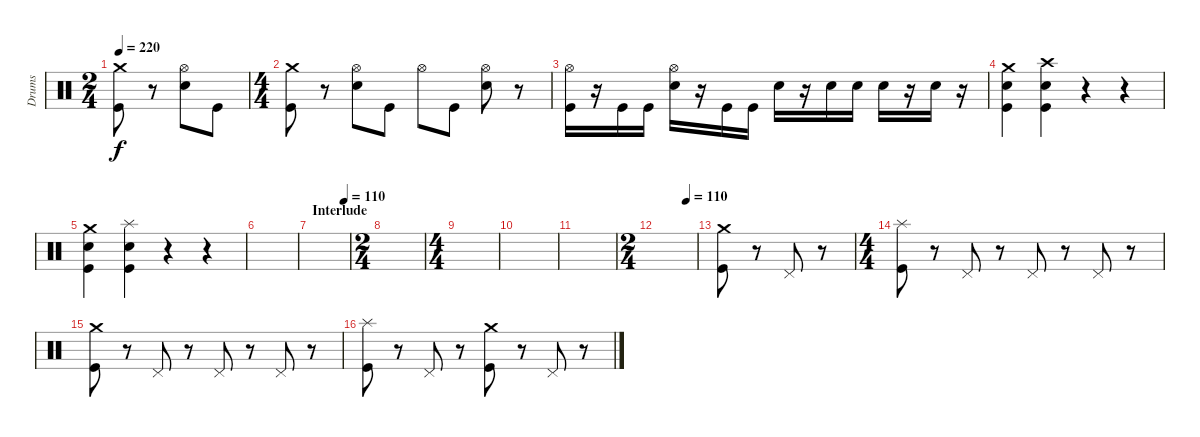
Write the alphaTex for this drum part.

\track ("Drums" "Drums") {instrument percussion}
\staff {score}
\articulation defaults
\ts (2 4)
\tempo 220
\clef neutral
\ks c
("Crash medium (hit)" "Kick (hit)").8{dy f} r.8 ("Hi-Hat (open)" "Electric Snare (hit)").8 "Kick (hit)".8 |
\ts (4 4)
("Kick (hit)" "Crash medium (hit)").8 r.8 ("Hi-Hat (open)" "Electric Snare (hit)").8 "Kick (hit)".8 "Hi-Hat (open)".8 "Kick (hit)".8 ("Hi-Hat (open)" "Electric Snare (hit)").8 r.8 |
("Hi-Hat (open)" "Kick (hit)").16 r.16 "Kick (hit)".16 "Kick (hit)".16 ("Hi-Hat (open)" "Electric Snare (hit)").16 r.16 "Kick (hit)".16 "Kick (hit)".16 "Electric Snare (hit)".16 r.16 "Electric Snare (hit)".16 "Electric Snare (hit)".16 "Electric Snare (hit)".16 r.16 "Electric Snare (hit)".16 r.16 |
("Electric Snare (hit)" "Kick (hit)" "Crash medium (hit)").4 ("Electric Snare (hit)" "Kick (hit)" "Crash high (hit)").4 r.4 r.4 |
("Crash medium (hit)" "Kick (hit)" "Electric Snare (hit)").4 ("Splash (hit)" "Kick (hit)" "Electric Snare (hit)").4 r.4 r.4 |
|
\section ("" "Interlude")
\tempo (110 0.875)
|
\ts (2 4)
|
\ts (4 4)
|
|
|
\ts (2 4)
\tempo (110 0.75)
|
("Crash medium (hit)" "Kick (hit)").8 r.8 "Pedal Hi-Hat (hit)".8 r.8 |
\ts (4 4)
("Kick (hit)" "Splash (hit)").8 r.8 "Pedal Hi-Hat (hit)".8 r.8 "Pedal Hi-Hat (hit)".8 r.8 "Pedal Hi-Hat (hit)".8 r.8 |
("Kick (hit)" "Crash medium (hit)").8 r.8 "Pedal Hi-Hat (hit)".8 r.8 "Pedal Hi-Hat (hit)".8 r.8 "Pedal Hi-Hat (hit)".8 r.8 |
("Splash (hit)" "Kick (hit)").8 r.8 "Pedal Hi-Hat (hit)".8 r.8 ("Crash medium (hit)" "Kick (hit)").8 r.8 "Pedal Hi-Hat (hit)".8 r.8
